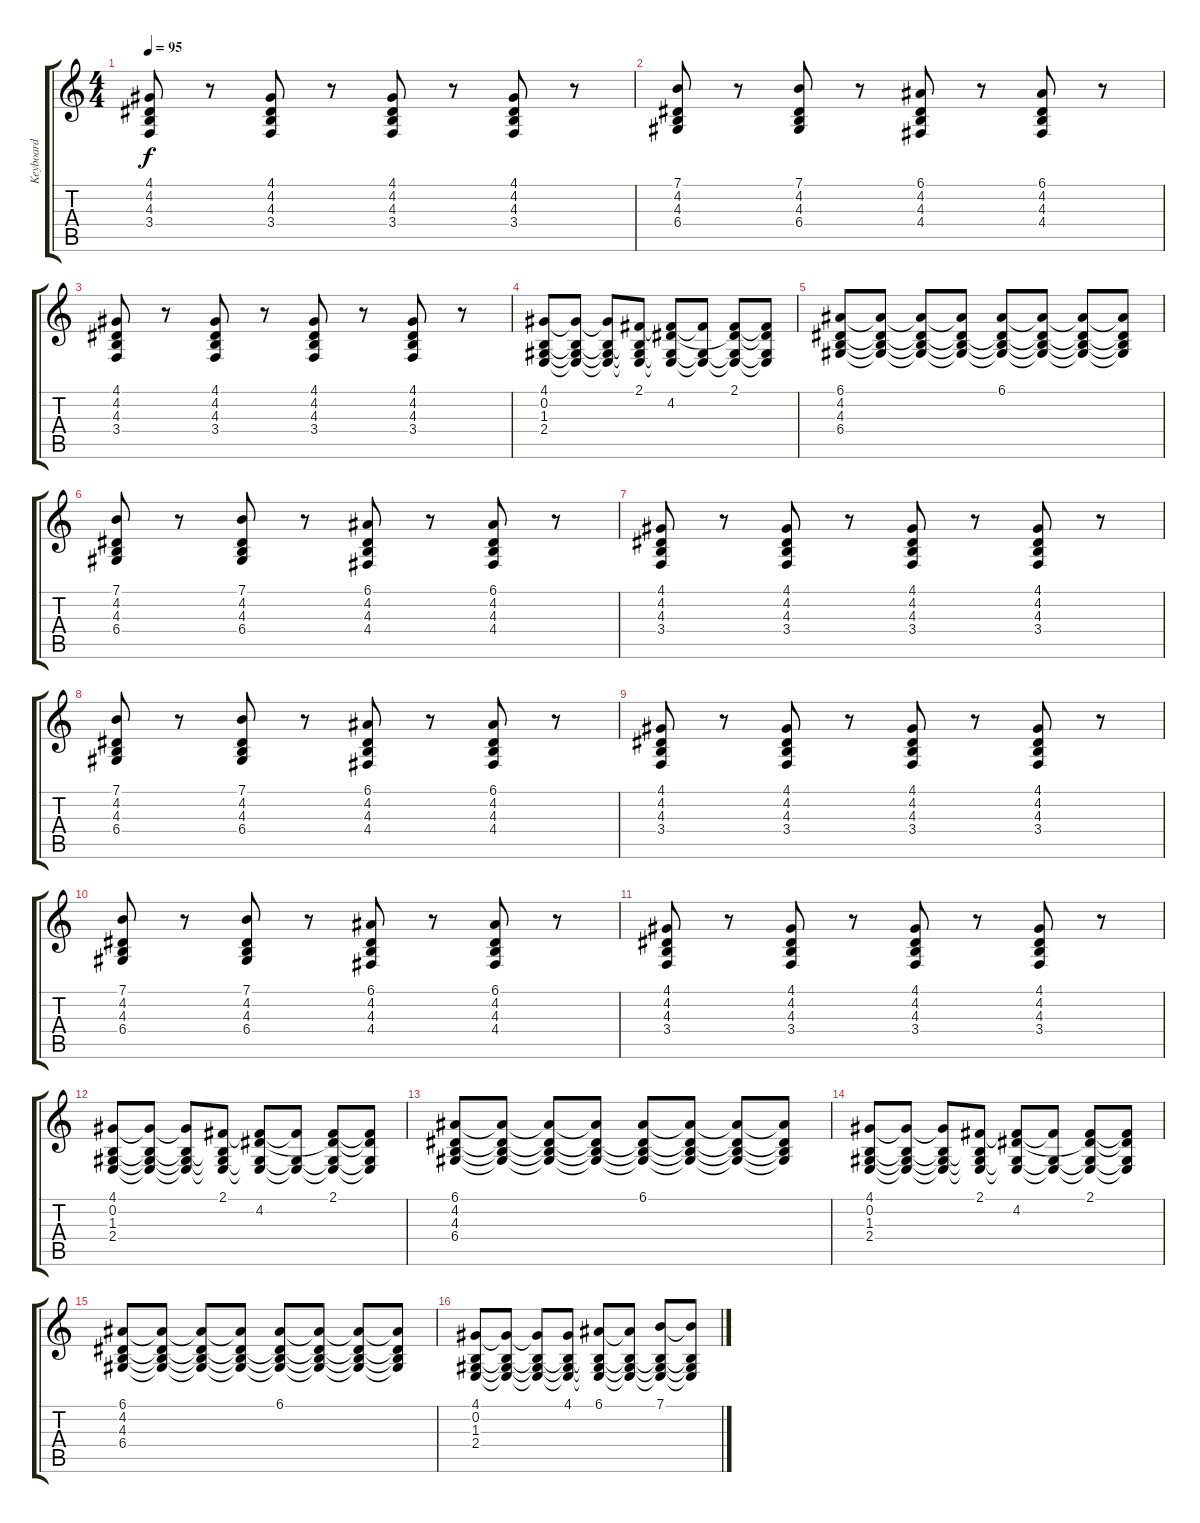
\track ("Keyboard" "Keyboard") {instrument honkytonkpiano}
\staff {score tabs}
\tuning (E4 B3 G3 D3 A2 E2) {hide}
\ts (4 4)
\tempo 95
\clef g2
\ks c
(4.1 4.2 4.3 3.4).8{dy f} r.8 (4.1 4.2 4.3 3.4).8 r.8 (4.1 4.2 4.3 3.4).8 r.8 (4.1 4.2 4.3 3.4).8 r.8 |
(7.1 4.2 4.3 6.4).8 r.8 (7.1 4.2 4.3 6.4).8 r.8 (6.1 4.2 4.3 4.4).8 r.8 (6.1 4.2 4.3 4.4).8 r.8 |
(4.1 4.2 4.3 3.4).8 r.8 (4.1 4.2 4.3 3.4).8 r.8 (4.1 4.2 4.3 3.4).8 r.8 (4.1 4.2 4.3 3.4).8 r.8 |
(4.1 0.2 1.3 2.4).8 (4.1{t} 0.2{t} 1.3{t} 2.4{t}).8 (4.1{t} 0.2{t} 1.3{t} 2.4{t}).8 (2.1 0.2{t} 1.3{t} 2.4{t}).8 (2.1{t} 4.2 1.3{t} 2.4{t}).8 (2.1{t} 1.3{t} 2.4{t}).8 (2.1 4.2{t} 1.3{t} 2.4{t}).8 (2.1{t} 4.2{t} 1.3{t} 2.4{t}).8 |
(6.1 4.2 4.3 6.4).8 (6.1{t} 4.2{t} 4.3{t} 6.4{t}).8 (6.1{t} 4.2{t} 4.3{t} 6.4{t}).8 (6.1{t} 4.2{t} 4.3{t} 6.4{t}).8 (6.1 4.2{t} 4.3{t} 6.4{t}).8 (6.1{t} 4.2{t} 4.3{t} 6.4{t}).8 (6.1{t} 4.2{t} 4.3{t} 6.4{t}).8 (6.1{t} 4.2{t} 4.3{t} 6.4{t}).8 |
(7.1 4.2 4.3 6.4).8 r.8 (7.1 4.2 4.3 6.4).8 r.8 (6.1 4.2 4.3 4.4).8 r.8 (6.1 4.2 4.3 4.4).8 r.8 |
(4.1 4.2 4.3 3.4).8 r.8 (4.1 4.2 4.3 3.4).8 r.8 (4.1 4.2 4.3 3.4).8 r.8 (4.1 4.2 4.3 3.4).8 r.8 |
(7.1 4.2 4.3 6.4).8 r.8 (7.1 4.2 4.3 6.4).8 r.8 (6.1 4.2 4.3 4.4).8 r.8 (6.1 4.2 4.3 4.4).8 r.8 |
(4.1 4.2 4.3 3.4).8 r.8 (4.1 4.2 4.3 3.4).8 r.8 (4.1 4.2 4.3 3.4).8 r.8 (4.1 4.2 4.3 3.4).8 r.8 |
(7.1 4.2 4.3 6.4).8 r.8 (7.1 4.2 4.3 6.4).8 r.8 (6.1 4.2 4.3 4.4).8 r.8 (6.1 4.2 4.3 4.4).8 r.8 |
(4.1 4.2 4.3 3.4).8 r.8 (4.1 4.2 4.3 3.4).8 r.8 (4.1 4.2 4.3 3.4).8 r.8 (4.1 4.2 4.3 3.4).8 r.8 |
(4.1 0.2 1.3 2.4).8 (4.1{t} 0.2{t} 1.3{t} 2.4{t}).8 (4.1{t} 0.2{t} 1.3{t} 2.4{t}).8 (2.1 0.2{t} 1.3{t} 2.4{t}).8 (2.1{t} 4.2 1.3{t} 2.4{t}).8 (2.1{t} 1.3{t} 2.4{t}).8 (2.1 4.2{t} 1.3{t} 2.4{t}).8 (2.1{t} 4.2{t} 1.3{t} 2.4{t}).8 |
(6.1 4.2 4.3 6.4).8 (6.1{t} 4.2{t} 4.3{t} 6.4{t}).8 (6.1{t} 4.2{t} 4.3{t} 6.4{t}).8 (6.1{t} 4.2{t} 4.3{t} 6.4{t}).8 (6.1 4.2{t} 4.3{t} 6.4{t}).8 (6.1{t} 4.2{t} 4.3{t} 6.4{t}).8 (6.1{t} 4.2{t} 4.3{t} 6.4{t}).8 (6.1{t} 4.2{t} 4.3{t} 6.4{t}).8 |
(4.1 0.2 1.3 2.4).8 (4.1{t} 0.2{t} 1.3{t} 2.4{t}).8 (4.1{t} 0.2{t} 1.3{t} 2.4{t}).8 (2.1 0.2{t} 1.3{t} 2.4{t}).8 (2.1{t} 4.2 1.3{t} 2.4{t}).8 (2.1{t} 1.3{t} 2.4{t}).8 (2.1 4.2{t} 1.3{t} 2.4{t}).8 (2.1{t} 4.2{t} 1.3{t} 2.4{t}).8 |
(6.1 4.2 4.3 6.4).8 (6.1{t} 4.2{t} 4.3{t} 6.4{t}).8 (6.1{t} 4.2{t} 4.3{t} 6.4{t}).8 (6.1{t} 4.2{t} 4.3{t} 6.4{t}).8 (6.1 4.2{t} 4.3{t} 6.4{t}).8 (6.1{t} 4.2{t} 4.3{t} 6.4{t}).8 (6.1{t} 4.2{t} 4.3{t} 6.4{t}).8 (6.1{t} 4.2{t} 4.3{t} 6.4{t}).8 |
(4.1 0.2 1.3 2.4).8 (4.1{t} 0.2{t} 1.3{t} 2.4{t}).8 (4.1{t} 0.2{t} 1.3{t} 2.4{t}).8 (4.1 0.2{t} 1.3{t} 2.4{t}).8 (6.1 0.2{t} 1.3{t} 2.4{t}).8 (6.1{t} 0.2{t} 1.3{t} 2.4{t}).8 (7.1 0.2{t} 1.3{t} 2.4{t}).8 (7.1{t} 0.2{t} 1.3{t} 2.4{t}).8
